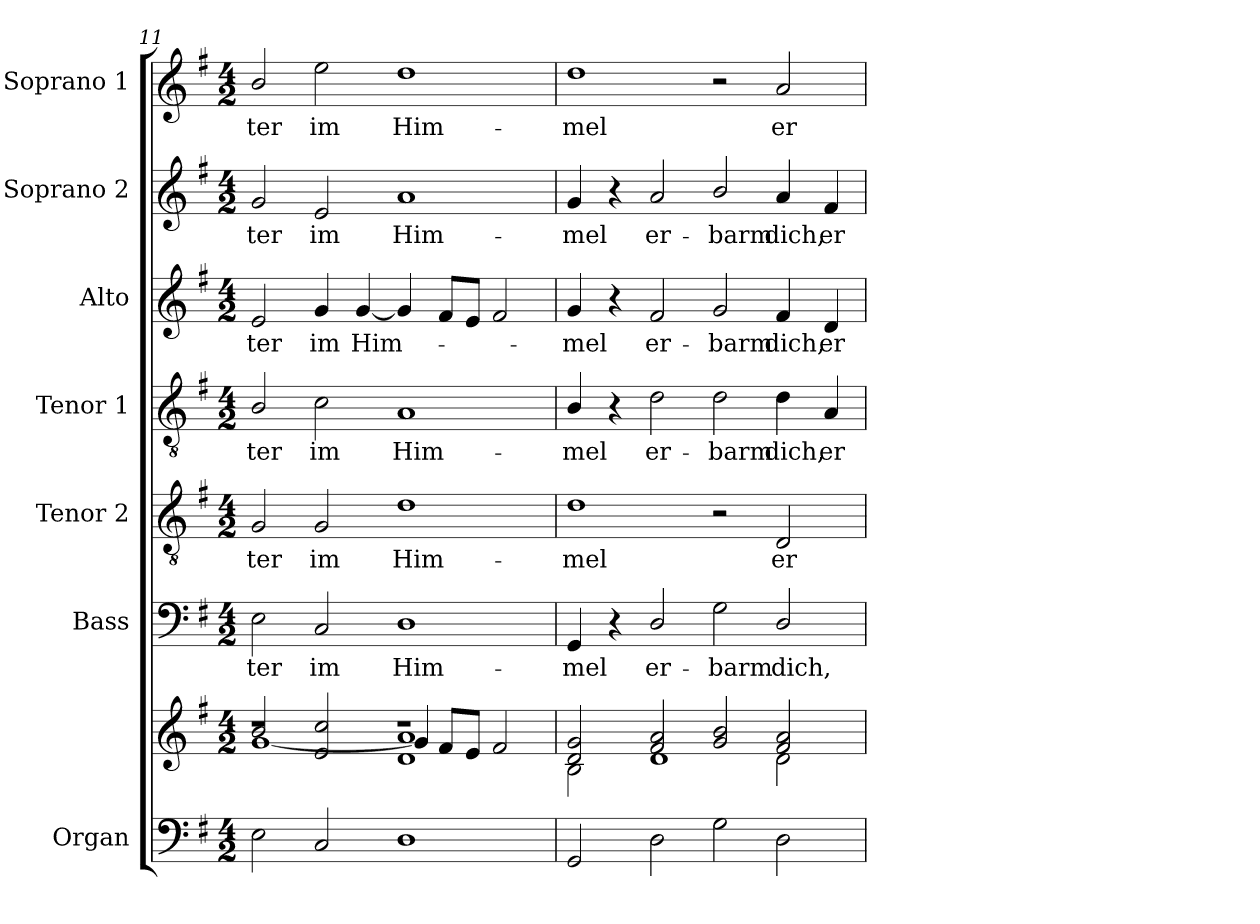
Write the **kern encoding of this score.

**kern	**kern	**kern	**text	**kern	**text	**kern	**text	**kern	**text	**kern	**text	**kern	**text
*part7	*part7	*part6	*part6	*part5	*part5	*part4	*part4	*part3	*part3	*part2	*part2	*part1	*part1
*staff8	*staff7	*staff6	*staff6	*staff5	*staff5	*staff4	*staff4	*staff3	*staff3	*staff2	*staff2	*staff1	*staff1
*I"Organ	*	*I"Bass	*	*I"Tenor 2	*	*I"Tenor 1	*	*I"Alto	*	*I"Soprano 2	*	*I"Soprano 1	*
*I'Org.	*	*I'B.	*	*I'T.2	*	*I'T.1	*	*I'A.	*	*I'S.2	*	*I'S.1	*
!!LO:PB:g=z
*clefF4	*clefG2	*clefF4	*	*clefGv2	*	*clefGv2	*	*clefG2	*	*clefG2	*	*clefG2	*
*	*	*	*	*ITrd7c12	*	*ITrd7c12	*	*	*	*	*	*	*
*k[f#]	*k[f#]	*k[f#]	*	*k[f#]	*	*k[f#]	*	*k[f#]	*	*k[f#]	*	*k[f#]	*
*G:	*G:	*G:	*	*G:	*	*G:	*	*G:	*	*G:	*	*G:	*
*M4/2	*M4/2	*M4/2	*	*M4/2	*	*M4/2	*	*M4/2	*	*M4/2	*	*M4/2	*
=11	=11	=11	=11	=11	=11	=11	=11	=11	=11	=11	=11	=11	=11
*	*^	*	*	*	*	*	*	*	*	*	*	*	*
*	*	*^	*	*	*	*	*	*	*	*	*	*	*	*
!	!	!	!	!	!LO:LY:b:color=#000000	!	!	!	!	!	!	!	!	!	!
!	!	!	!	!	!	!	!LO:LY:b:color=#000000	!	!	!	!	!	!	!	!
!	!	!	!	!	!	!	!	!	!LO:LY:b:color=#000000	!	!	!	!	!	!
!	!	!	!	!	!	!	!	!	!	!	!LO:LY:b:color=#000000	!	!	!	!
!	!	!	!	!	!	!	!	!	!	!	!	!	!LO:LY:b:color=#000000	!	!
!	!	!	!	!	!	!	!	!	!	!	!	!	!	!	!LO:LY:b:color=#000000
2Ei\	2bi/	[1gi	1r	2Ei\	-ter	2GGi/	-ter	2BBi/	-ter	2ei/	-ter	2gi/	-ter	2bi/	-ter
!	!	!	!	!	!LO:LY:b:color=#000000	!	!	!	!	!	!	!	!	!	!
!	!	!	!	!	!	!	!LO:LY:b:color=#000000	!	!	!	!	!	!	!	!
!	!	!	!	!	!	!	!	!	!LO:LY:b:color=#000000	!	!	!	!	!	!
!	!	!	!	!	!	!	!	!	!	!	!LO:LY:b:color=#000000	!	!	!	!
!	!	!	!	!	!	!	!	!	!	!	!	!	!LO:LY:b:color=#000000	!	!
!	!	!	!	!	!	!	!	!	!	!	!	!	!	!	!LO:LY:b:color=#000000
2Ci/	2ei/ 2cci	.	.	2Ci/	im	2GGi/	im	2Ci\	im	4gi/	im	2ei/	im	2eei\	im
!	!	!	!	!	!	!	!	!	!	!	!LO:LY:b:color=#000000	!	!	!	!
.	.	.	.	.	.	.	.	.	.	[4gi/	Him-	.	.	.	.
!	!	!	!	!	!LO:LY:b:color=#000000	!	!	!	!	!	!	!	!	!	!
!	!	!	!	!	!	!	!LO:LY:b:color=#000000	!	!	!	!	!	!	!	!
!	!	!	!	!	!	!	!	!	!LO:LY:b:color=#000000	!	!	!	!	!	!
!	!	!	!	!	!	!	!	!	!	!	!	!	!LO:LY:b:color=#000000	!	!
!	!	!	!	!	!	!	!	!	!	!	!	!	!	!	!LO:LY:b:color=#000000
1Di	1di 1ai	1r	4gi/]	1Di	Him-	1Di	Him-	1AAi	Him-	4gi/]	.	1ai	Him-	1ddi	Him-
.	.	.	8f#i/L	.	.	.	.	.	.	8f#i/L	.	.	.	.	.
.	.	.	8ei/J	.	.	.	.	.	.	8ei/J	.	.	.	.	.
.	.	.	2f#i/	.	.	.	.	.	.	2f#i/	.	.	.	.	.
*	*	*v	*v	*	*	*	*	*	*	*	*	*	*	*	*
=12	=12	=12	=12	=12	=12	=12	=12	=12	=12	=12	=12	=12	=12	=12
*	*	*^	*	*	*	*	*	*	*	*	*	*	*	*
!	!	!	!	!	!LO:LY:b:color=#000000	!	!	!	!	!	!	!	!	!	!
*	*	*v	*v	*	*	*	*	*	*	*	*	*	*	*	*
*	*	*^	*	*	*	*	*	*	*	*	*	*	*	*
!	!	!	!	!	!	!	!LO:LY:b:color=#000000	!	!	!	!	!	!	!	!
*	*	*v	*v	*	*	*	*	*	*	*	*	*	*	*	*
*	*	*^	*	*	*	*	*	*	*	*	*	*	*	*
!	!	!	!	!	!	!	!	!	!LO:LY:b:color=#000000	!	!	!	!	!	!
*	*	*v	*v	*	*	*	*	*	*	*	*	*	*	*	*
*	*	*^	*	*	*	*	*	*	*	*	*	*	*	*
!	!	!	!	!	!	!	!	!	!	!	!LO:LY:b:color=#000000	!	!	!	!
*	*	*v	*v	*	*	*	*	*	*	*	*	*	*	*	*
*	*	*^	*	*	*	*	*	*	*	*	*	*	*	*
!	!	!	!	!	!	!	!	!	!	!	!	!	!LO:LY:b:color=#000000	!	!
*	*	*v	*v	*	*	*	*	*	*	*	*	*	*	*	*
*	*	*^	*	*	*	*	*	*	*	*	*	*	*	*
!	!	!	!	!	!	!	!	!	!	!	!	!	!	!	!LO:LY:b:color=#000000
*	*	*v	*v	*	*	*	*	*	*	*	*	*	*	*	*
2GGi/	2di/ 2gi	2Bi\	4GGi/	-mel	1Di	-mel	4BBi/	-mel	4gi/	-mel	4gi/	-mel	1ddi	-mel
.	.	.	4r	.	.	.	4r	.	4r	.	4r	.	.	.
!	!	!	!	!LO:LY:b:color=#000000	!	!	!	!	!	!	!	!	!	!
!	!	!	!	!	!	!	!	!LO:LY:b:color=#000000	!	!	!	!	!	!
!	!	!	!	!	!	!	!	!	!	!LO:LY:b:color=#000000	!	!	!	!
!	!	!	!	!	!	!	!	!	!	!	!	!LO:LY:b:color=#000000	!	!
2Di\	2f#i/ 2ai	1di	2Di/	er-	.	.	2Di\	er-	2f#i/	er-	2ai/	er-	.	.
!	!	!	!	!LO:LY:b:color=#000000	!	!	!	!	!	!	!	!	!	!
!	!	!	!	!	!	!	!	!LO:LY:b:color=#000000	!	!	!	!	!	!
!	!	!	!	!	!	!	!	!	!	!LO:LY:b:color=#000000	!	!	!	!
!	!	!	!	!	!	!	!	!	!	!	!	!LO:LY:b:color=#000000	!	!
2Gi\	2gi/ 2bi	.	2Gi\	-barm	2r	.	2Di\	-barm	2gi/	-barm	2bi/	-barm	2r	.
!	!	!	!	!LO:LY:b:color=#000000	!	!	!	!	!	!	!	!	!	!
!	!	!	!	!	!	!LO:LY:b:color=#000000	!	!	!	!	!	!	!	!
!	!	!	!	!	!	!	!	!LO:LY:b:color=#000000	!	!	!	!	!	!
!	!	!	!	!	!	!	!	!	!	!LO:LY:b:color=#000000	!	!	!	!
!	!	!	!	!	!	!	!	!	!	!	!	!LO:LY:b:color=#000000	!	!
!	!	!	!	!	!	!	!	!	!	!	!	!	!	!LO:LY:b:color=#000000
2Di\	2f#i/ 2ai	2di\	2Di/	dich,	2DDi/	er-	4Di\	dich,	4f#i/	dich,	4ai/	dich,	2ai/	er-
!	!	!	!	!	!	!	!	!LO:LY:b:color=#000000	!	!	!	!	!	!
!	!	!	!	!	!	!	!	!	!	!LO:LY:b:color=#000000	!	!	!	!
!	!	!	!	!	!	!	!	!	!	!	!	!LO:LY:b:color=#000000	!	!
.	.	.	.	.	.	.	4AAi/	er-	4di/	er-	4f#i/	er-	.	.
*	*v	*v	*	*	*	*	*	*	*	*	*	*	*	*
=	=	=	=	=	=	=	=	=	=	=	=	=	=
*-	*-	*-	*-	*-	*-	*-	*-	*-	*-	*-	*-	*-	*-
